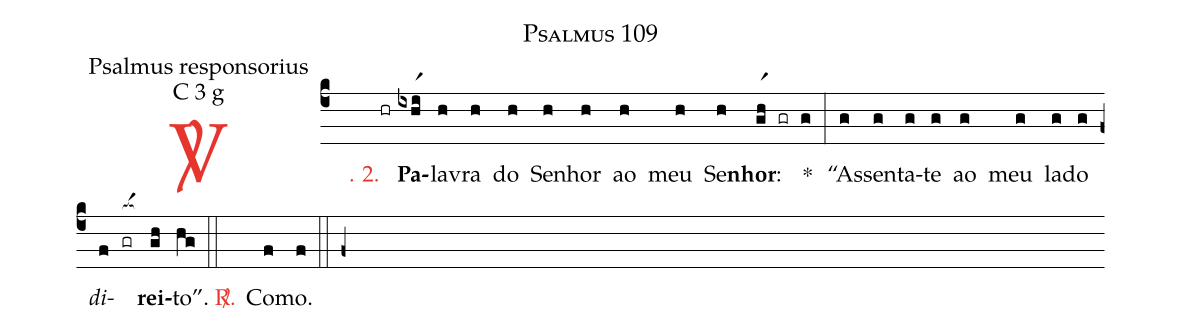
name: Psalmus 109;
office-part: Psalmus responsorius;
mode: C 3 g;
%%
(c4)

<c><sp>V/</sp>. 2.</c>() (hr)<b>Pa</b>(ixhr1i)la(h)vra(h) do(h) Se(h)nhor(h) ao(h) meu(h) Se(h)<b>nhor</b>:(gr1h gr g) *(:) ``As(g)sen(g)ta(g)-te(g) ao(g) meu(g) la(g)do(g) <i>di</i>(f)<nlba>(gr[ocba:1{])<b>rei</b>(gh[ocba:0}])to''.</nlba>(hg)

(::)

<nlba><c><sp>R/</sp>.</c>() Co</nlba>(f)mo.(f)

(::)

(f+)
